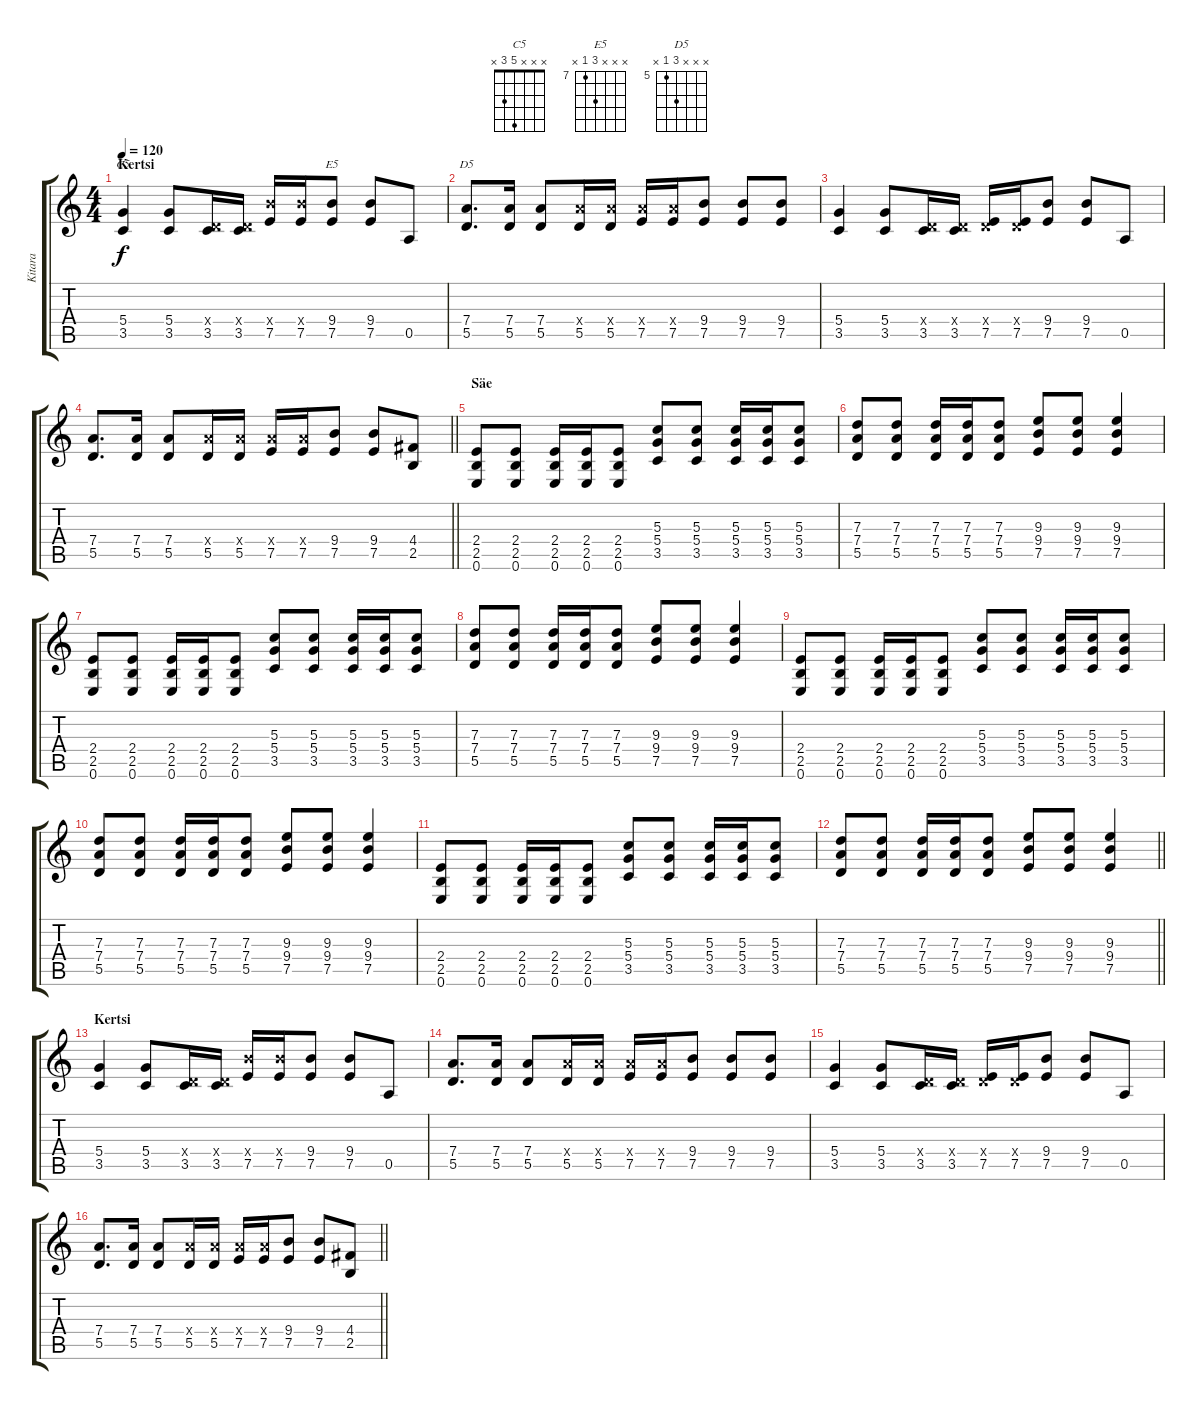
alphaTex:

\track ("Kitara" "Kitara") {instrument overdrivenguitar}
\staff {score tabs}
\tuning (E4 B3 G3 D3 A2 E2) {hide}
\chord ("C5" x x x 5 3 x)
\chord ("E5" x x x 9 7 x) {firstfret 7}
\chord ("D5" x x x 7 5 x) {firstfret 5}
\ts (4 4)
\section ("" "Kertsi")
\tempo 120
\clef g2
\ks c
(5.4 3.5).4{ch "C5" dy f} (5.4 3.5).8 (0.4{x} 3.5).16 (0.4{x} 3.5).16 (9.4{x} 7.5).16 (9.4{x} 7.5).16 (9.4 7.5).8{ch "E5"} (9.4 7.5).8 0.5.8 |
(7.4 5.5).8{d ch "D5"} (7.4 5.5).16 (7.4 5.5).8 (7.4{x} 5.5).16 (7.4{x} 5.5).16 (7.4{x} 7.5).16 (7.4{x} 7.5).16 (9.4 7.5).8 (9.4 7.5).8 (9.4 7.5).8 |
(5.4 3.5).4 (5.4 3.5).8 (0.4{x} 3.5).16 (0.4{x} 3.5).16 (0.4{x} 7.5).16 (0.4{x} 7.5).16 (9.4 7.5).8 (9.4 7.5).8 0.5.8 |
\barLineRight lightlight
(7.4 5.5).8{d} (7.4 5.5).16 (7.4 5.5).8 (7.4{x} 5.5).16 (7.4{x} 5.5).16 (7.4{x} 7.5).16 (7.4{x} 7.5).16 (9.4 7.5).8 (9.4 7.5).8 (4.4 2.5).8 |
\section ("" "Säe")
(2.4 2.5 0.6).8 (2.4 2.5 0.6).8 (2.4 2.5 0.6).16 (2.4 2.5 0.6).16 (2.4 2.5 0.6).8 (5.3 5.4 3.5).8 (5.3 5.4 3.5).8 (5.3 5.4 3.5).16 (5.3 5.4 3.5).16 (5.3 5.4 3.5).8 |
(7.3 7.4 5.5).8 (7.3 7.4 5.5).8 (7.3 7.4 5.5).16 (7.3 7.4 5.5).16 (7.3 7.4 5.5).8 (9.3 9.4 7.5).8 (9.3 9.4 7.5).8 (9.3 9.4 7.5).4 |
(2.4 2.5 0.6).8 (2.4 2.5 0.6).8 (2.4 2.5 0.6).16 (2.4 2.5 0.6).16 (2.4 2.5 0.6).8 (5.3 5.4 3.5).8 (5.3 5.4 3.5).8 (5.3 5.4 3.5).16 (5.3 5.4 3.5).16 (5.3 5.4 3.5).8 |
(7.3 7.4 5.5).8 (7.3 7.4 5.5).8 (7.3 7.4 5.5).16 (7.3 7.4 5.5).16 (7.3 7.4 5.5).8 (9.3 9.4 7.5).8 (9.3 9.4 7.5).8 (9.3 9.4 7.5).4 |
(2.4 2.5 0.6).8 (2.4 2.5 0.6).8 (2.4 2.5 0.6).16 (2.4 2.5 0.6).16 (2.4 2.5 0.6).8 (5.3 5.4 3.5).8 (5.3 5.4 3.5).8 (5.3 5.4 3.5).16 (5.3 5.4 3.5).16 (5.3 5.4 3.5).8 |
(7.3 7.4 5.5).8 (7.3 7.4 5.5).8 (7.3 7.4 5.5).16 (7.3 7.4 5.5).16 (7.3 7.4 5.5).8 (9.3 9.4 7.5).8 (9.3 9.4 7.5).8 (9.3 9.4 7.5).4 |
(2.4 2.5 0.6).8 (2.4 2.5 0.6).8 (2.4 2.5 0.6).16 (2.4 2.5 0.6).16 (2.4 2.5 0.6).8 (5.3 5.4 3.5).8 (5.3 5.4 3.5).8 (5.3 5.4 3.5).16 (5.3 5.4 3.5).16 (5.3 5.4 3.5).8 |
\barLineRight lightlight
(7.3 7.4 5.5).8 (7.3 7.4 5.5).8 (7.3 7.4 5.5).16 (7.3 7.4 5.5).16 (7.3 7.4 5.5).8 (9.3 9.4 7.5).8 (9.3 9.4 7.5).8 (9.3 9.4 7.5).4 |
\section ("" "Kertsi")
(5.4 3.5).4 (5.4 3.5).8 (0.4{x} 3.5).16 (0.4{x} 3.5).16 (9.4{x} 7.5).16 (9.4{x} 7.5).16 (9.4 7.5).8 (9.4 7.5).8 0.5.8 |
(7.4 5.5).8{d} (7.4 5.5).16 (7.4 5.5).8 (7.4{x} 5.5).16 (7.4{x} 5.5).16 (7.4{x} 7.5).16 (7.4{x} 7.5).16 (9.4 7.5).8 (9.4 7.5).8 (9.4 7.5).8 |
(5.4 3.5).4 (5.4 3.5).8 (0.4{x} 3.5).16 (0.4{x} 3.5).16 (0.4{x} 7.5).16 (0.4{x} 7.5).16 (9.4 7.5).8 (9.4 7.5).8 0.5.8 |
\barLineRight lightlight
(7.4 5.5).8{d} (7.4 5.5).16 (7.4 5.5).8 (7.4{x} 5.5).16 (7.4{x} 5.5).16 (7.4{x} 7.5).16 (7.4{x} 7.5).16 (9.4 7.5).8 (9.4 7.5).8 (4.4 2.5).8
